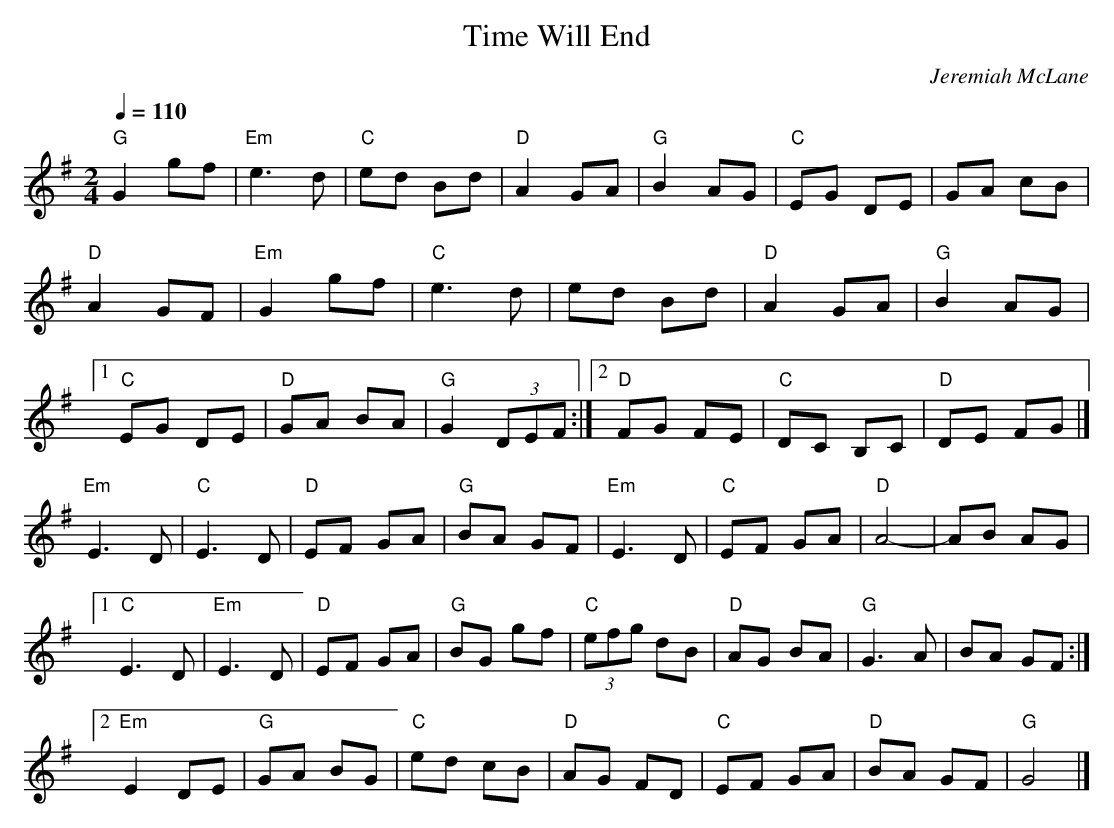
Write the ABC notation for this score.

X:1
T:Time Will End
M:2/4
L:1/8
C:Jeremiah McLane
Q:1/4=110
K:G
"G"G2 gf | "Em"e3 d | "C"ed Bd | "D"A2 GA | "G"B2 AG | "C"EG DE | GA cB |
"D"A2 GF | "Em"G2 gf | "C"e3 d | ed Bd | "D"A2 GA | "G"B2 AG |
[1 "C"EG DE | "D"GA BA | "G"G2 (3DEF :|[2 "D"FG FE | "C"DC B,C | "D"DE FG |]
"Em"E3 D | "C"E3 D | "D"EF GA | "G"BA GF | "Em"E3 D | "C"EF GA | "D"A4- | AB AG |
[1 "C"E3 D | "Em"E3 D | "D"EF GA | "G"BG gf | "C"(3efg dB | "D"AG BA | "G"G3 A | BA GF :|
[2 "Em"E2 DE | "G"GA BG | "C"ed cB | "D"AG FD | "C"EF GA | "D"BA GF | "G"G4 |]
